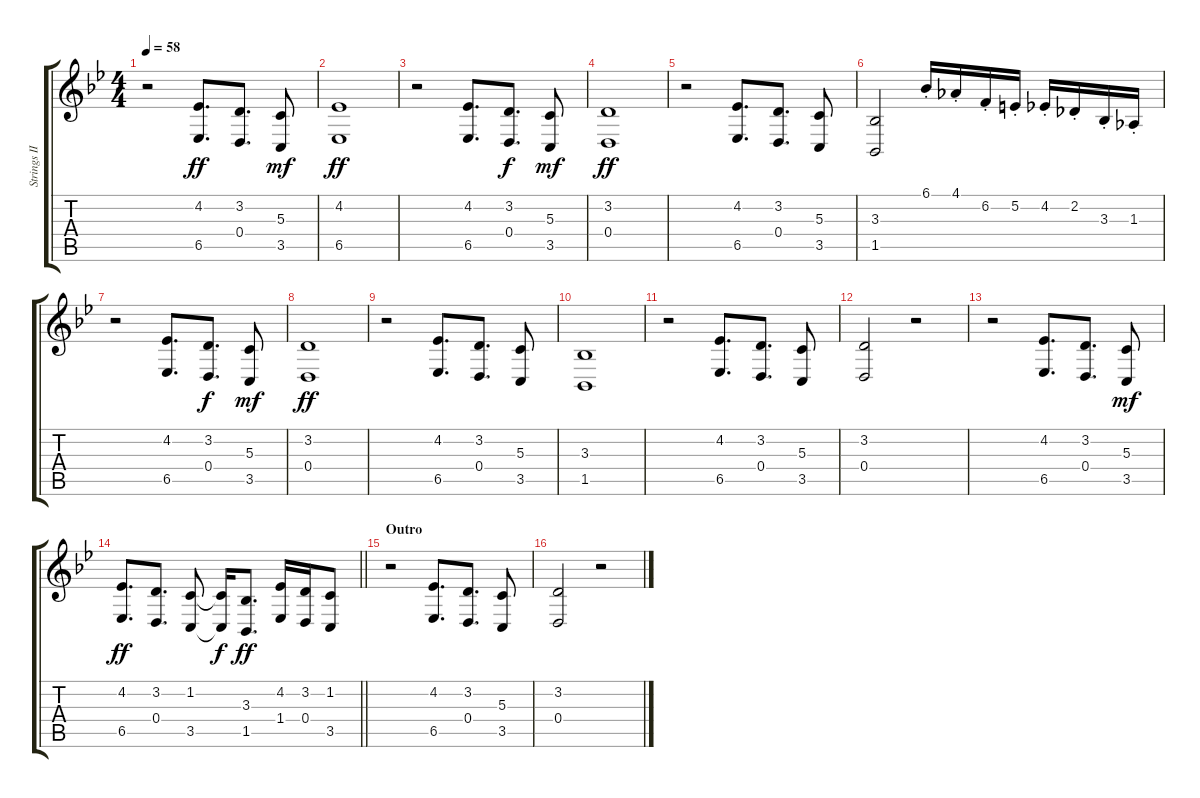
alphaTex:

\track ("Strings II" "Strings II") {instrument viola}
\staff {score tabs}
\tuning (E4 B3 G3 D3 A2 E2) {hide}
\ts (4 4)
\tempo 58
\clef g2
\ks bb
r.2{dy ff} (4.2 6.5).8{d} (3.2 0.4).8{d} (5.3 3.5).8{dy mf} |
(4.2 6.5).1{dy ff} |
r.2 (4.2 6.5).8{d} (3.2 0.4).8{d dy f} (5.3 3.5).8{dy mf} |
(3.2 0.4).1{dy ff} |
r.2 (4.2 6.5).8{d} (3.2 0.4).8{d} (5.3 3.5).8 |
(3.3 1.5).2 6.1{st}.16 4.1{st}.16 6.2{st}.16 5.2{st}.16 4.2{st}.16 2.2{st}.16 3.3{st}.16 1.3{st}.16 |
r.2 (4.2 6.5).8{d} (3.2 0.4).8{d dy f} (5.3 3.5).8{dy mf} |
(3.2 0.4).1{dy ff} |
r.2 (4.2 6.5).8{d} (3.2 0.4).8{d} (5.3 3.5).8 |
(3.3 1.5).1 |
r.2 (4.2 6.5).8{d} (3.2 0.4).8{d} (5.3 3.5).8 |
(3.2 0.4).2 r.2 |
r.2 (4.2 6.5).8{d} (3.2 0.4).8{d} (5.3 3.5).8{dy mf} |
\barLineRight lightlight
(4.2 6.5).8{d dy ff} (3.2 0.4).8{d} (1.2 3.5).8 (1.2{t} 3.5{t}).16{dy f} (3.3 1.5).8{d dy ff} (4.2 1.4).16 (3.2 0.4).16 (1.2 3.5).8 |
\section ("" "Outro")
r.2 (4.2 6.5).8{d} (3.2 0.4).8{d} (5.3 3.5).8 |
(3.2 0.4).2 r.2
